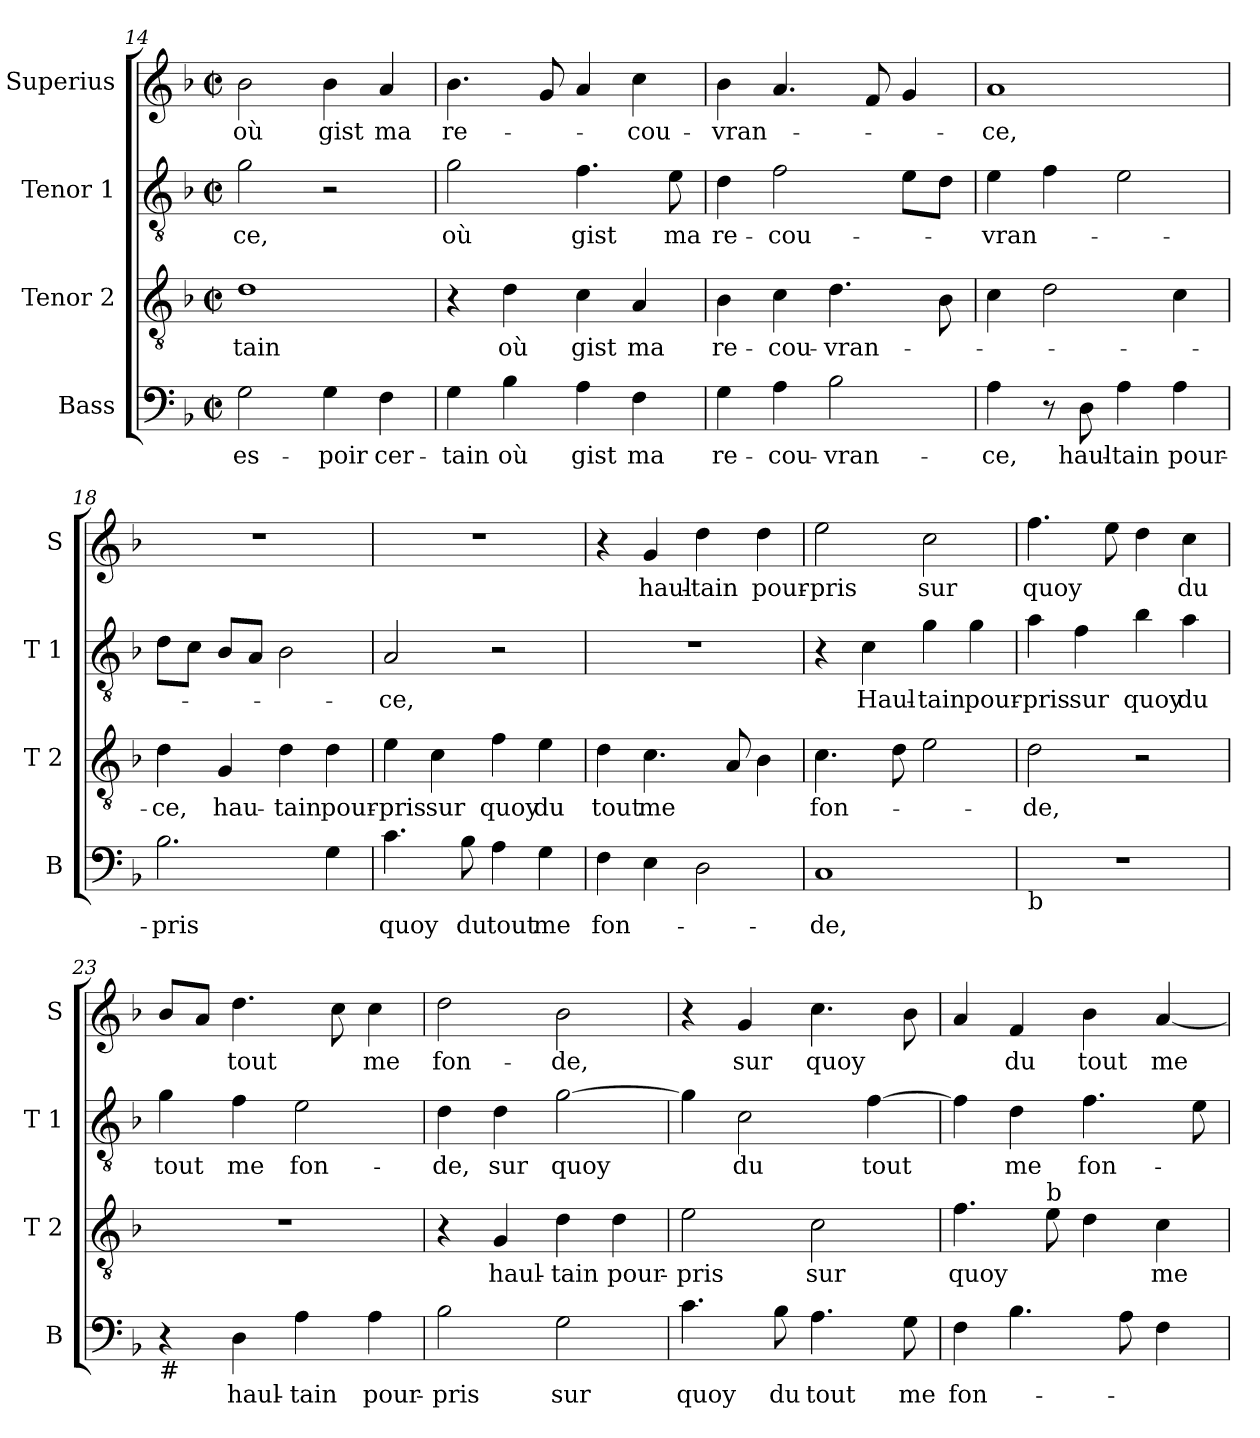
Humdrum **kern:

**kern	**text	**kern	**text	**kern	**text	**kern	**text
*part4	*part4	*part3	*part3	*part2	*part2	*part1	*part1
*staff4	*staff4	*staff3	*staff3	*staff2	*staff2	*staff1	*staff1
*I"Bass	*	*I"Tenor 2	*	*I"Tenor 1	*	*I"Superius	*
*I'B	*	*I'T 2	*	*I'T 1	*	*I'S	*
*clefF4	*	*clefGv2	*	*clefGv2	*	*clefG2	*
*k[b-]	*	*k[b-]	*	*k[b-]	*	*k[b-]	*
*F:	*	*F:	*	*F:	*	*F:	*
*M2/2	*	*M2/2	*	*M2/2	*	*M2/2	*
*met(c|)	*	*met(c|)	*	*met(c|)	*	*met(c|)	*
=14	=14	=14	=14	=14	=14	=14	=14
2G\	es-	1d	-tain	2g\	-ce,	2b-\	où
4G\	-poir	.	.	2r	.	4b-\	gist
4F\	cer-	.	.	.	.	4a/	ma
=15	=15	=15	=15	=15	=15	=15	=15
4G\	-tain	4r	.	2g\	où	4.b-\	re-
4B-\	où	4d\	où	.	.	.	.
.	.	.	.	.	.	8g/	.
4A\	gist	4c\	gist	4.f\	gist	4a/	.
4F\	ma	4A/	ma	.	.	4cc\	-cou-
.	.	.	.	8e\	ma	.	.
!!LO:PB:g=z
=16	=16	=16	=16	=16	=16	=16	=16
4G\	re-	4B-\	re-	4d\	re-	4b-\	-vran-
4A\	-cou-	4c\	-cou-	2f\	-cou-	4.a/	.
2B-\	-vran-	4.d\	-vran-	.	.	.	.
.	.	.	.	.	.	8f/	.
.	.	.	.	8e\L	.	4g/	.
.	.	8B-\	.	8d\J	.	.	.
=17	=17	=17	=17	=17	=17	=17	=17
4A\	-ce,	4c\	.	4e\	-vran-	1a	-ce,
8r	.	2d\	.	4f\	.	.	.
8D\	haul-	.	.	.	.	.	.
4A\	-tain	.	.	2e\	.	.	.
4A\	pour-	4c\	.	.	.	.	.
=18	=18	=18	=18	=18	=18	=18	=18
2.B-\	-pris	4d\	-ce,	8d\L	.	1r	.
.	.	.	.	8c\J	.	.	.
.	.	4G/	hau-	8B-/L	.	.	.
.	.	.	.	8A/J	.	.	.
.	.	4d\	-tain	2B-\	.	.	.
4G\	.	4d\	pour-	.	.	.	.
=19	=19	=19	=19	=19	=19	=19	=19
4.c\	quoy	4e\	-pris	2A/	-ce,	1r	.
.	.	4c\	sur	.	.	.	.
8B-\	du	.	.	.	.	.	.
4A\	tout	4f\	quoy	2r	.	.	.
4G\	me	4e\	du	.	.	.	.
=20	=20	=20	=20	=20	=20	=20	=20
4F\	fon-	4d\	tout	1r	.	4r	.
4E\	.	4.c\	me	.	.	4g/	haul-
2D\	.	.	.	.	.	4dd\	-tain
.	.	8A/	.	.	.	.	.
.	.	4B-\	.	.	.	4dd\	pour-
!!LO:LB:g=z
=21	=21	=21	=21	=21	=21	=21	=21
1C	-de,	4.c\	fon-	4r	.	2ee\	-pris
.	.	.	.	4c\	Haul-	.	.
.	.	8d\	.	.	.	.	.
.	.	2e\	.	4g\	-tain	2cc\	sur
.	.	.	.	4g\	pour-	.	.
=22	=22	=22	=22	=22	=22	=22	=22
!LO:TX:b:t=b	!	!	!	!	!	!	!
1r	.	2d\	-de,	4a\	-pris	4.ff\	quoy
.	.	.	.	4f\	sur	.	.
.	.	.	.	.	.	8ee\	.
.	.	2r	.	4b-\	quoy	4dd\	.
.	.	.	.	4a\	du	4cc\	du
=23	=23	=23	=23	=23	=23	=23	=23
!LO:TX:b:t=#	!	!	!	!	!	!	!
4r	.	1r	.	4g\	tout	8b-/L	.
.	.	.	.	.	.	8a/J	.
4D\	haul-	.	.	4f\	me	4.dd\	tout
4A\	-tain	.	.	2e\	fon-	.	.
.	.	.	.	.	.	8cc\	.
4A\	pour-	.	.	.	.	4cc\	me
=24	=24	=24	=24	=24	=24	=24	=24
2B-\	-pris	4r	.	4d\	-de,	2dd\	fon-
.	.	4G/	haul-	4d\	sur	.	.
2G\	sur	4d\	-tain	[2g\	quoy	2b-\	-de,
.	.	4d\	pour-	.	.	.	.
=25	=25	=25	=25	=25	=25	=25	=25
4.c\	quoy	2e\	-pris	4g\]	.	4r	.
.	.	.	.	2c\	du	4g/	sur
8B-\	du	.	.	.	.	.	.
4.A\	tout	2c\	sur	.	.	4.cc\	quoy
.	.	.	.	[4f\	tout	.	.
8G\	me	.	.	.	.	8b-\	.
!!LO:LB:g=z
=26	=26	=26	=26	=26	=26	=26	=26
4F\	fon-	4.f\	quoy	4f\]	.	4a/	.
4.B-\	.	.	.	4d\	me	4f/	du
!	!	!LO:TX:a:t=b	!	!	!	!	!
.	.	8e\	.	.	.	.	.
.	.	4d\	.	4.f\	fon-	4b-\	tout
8A\	.	.	.	.	.	.	.
4F\	.	4c\	me	.	.	[4a/	me
.	.	.	.	8e\	.	.	.
=	=	=	=	=	=	=	=
*-	*-	*-	*-	*-	*-	*-	*-
